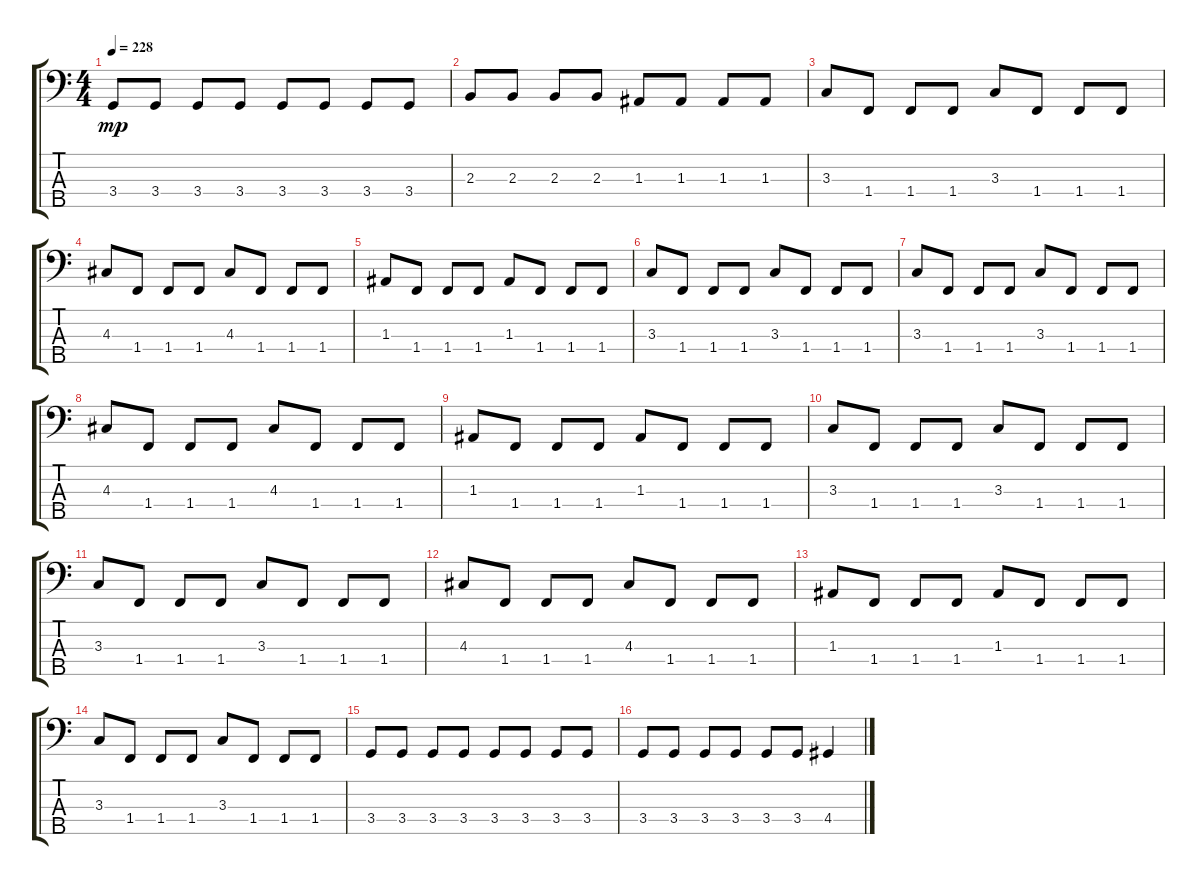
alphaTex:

\track "" {instrument electricbasspick}
\staff {score tabs}
\tuning (G2 D2 A1 E1 B0) {hide}
\ts (4 4)
\tempo 228
\clef f4
\ks c
3.4.8{dy mp} 3.4.8 3.4.8 3.4.8 3.4.8 3.4.8 3.4.8 3.4.8 |
2.3.8 2.3.8 2.3.8 2.3.8 1.3.8 1.3.8 1.3.8 1.3.8 |
3.3.8 1.4.8 1.4.8 1.4.8 3.3.8 1.4.8 1.4.8 1.4.8 |
4.3.8 1.4.8 1.4.8 1.4.8 4.3.8 1.4.8 1.4.8 1.4.8 |
1.3.8 1.4.8 1.4.8 1.4.8 1.3.8 1.4.8 1.4.8 1.4.8 |
3.3.8 1.4.8 1.4.8 1.4.8 3.3.8 1.4.8 1.4.8 1.4.8 |
3.3.8 1.4.8 1.4.8 1.4.8 3.3.8 1.4.8 1.4.8 1.4.8 |
4.3.8 1.4.8 1.4.8 1.4.8 4.3.8 1.4.8 1.4.8 1.4.8 |
1.3.8 1.4.8 1.4.8 1.4.8 1.3.8 1.4.8 1.4.8 1.4.8 |
3.3.8 1.4.8 1.4.8 1.4.8 3.3.8 1.4.8 1.4.8 1.4.8 |
3.3.8 1.4.8 1.4.8 1.4.8 3.3.8 1.4.8 1.4.8 1.4.8 |
4.3.8 1.4.8 1.4.8 1.4.8 4.3.8 1.4.8 1.4.8 1.4.8 |
1.3.8 1.4.8 1.4.8 1.4.8 1.3.8 1.4.8 1.4.8 1.4.8 |
3.3.8 1.4.8 1.4.8 1.4.8 3.3.8 1.4.8 1.4.8 1.4.8 |
3.4.8 3.4.8 3.4.8 3.4.8 3.4.8 3.4.8 3.4.8 3.4.8 |
3.4.8 3.4.8 3.4.8 3.4.8 3.4.8 3.4.8 4.4.4
